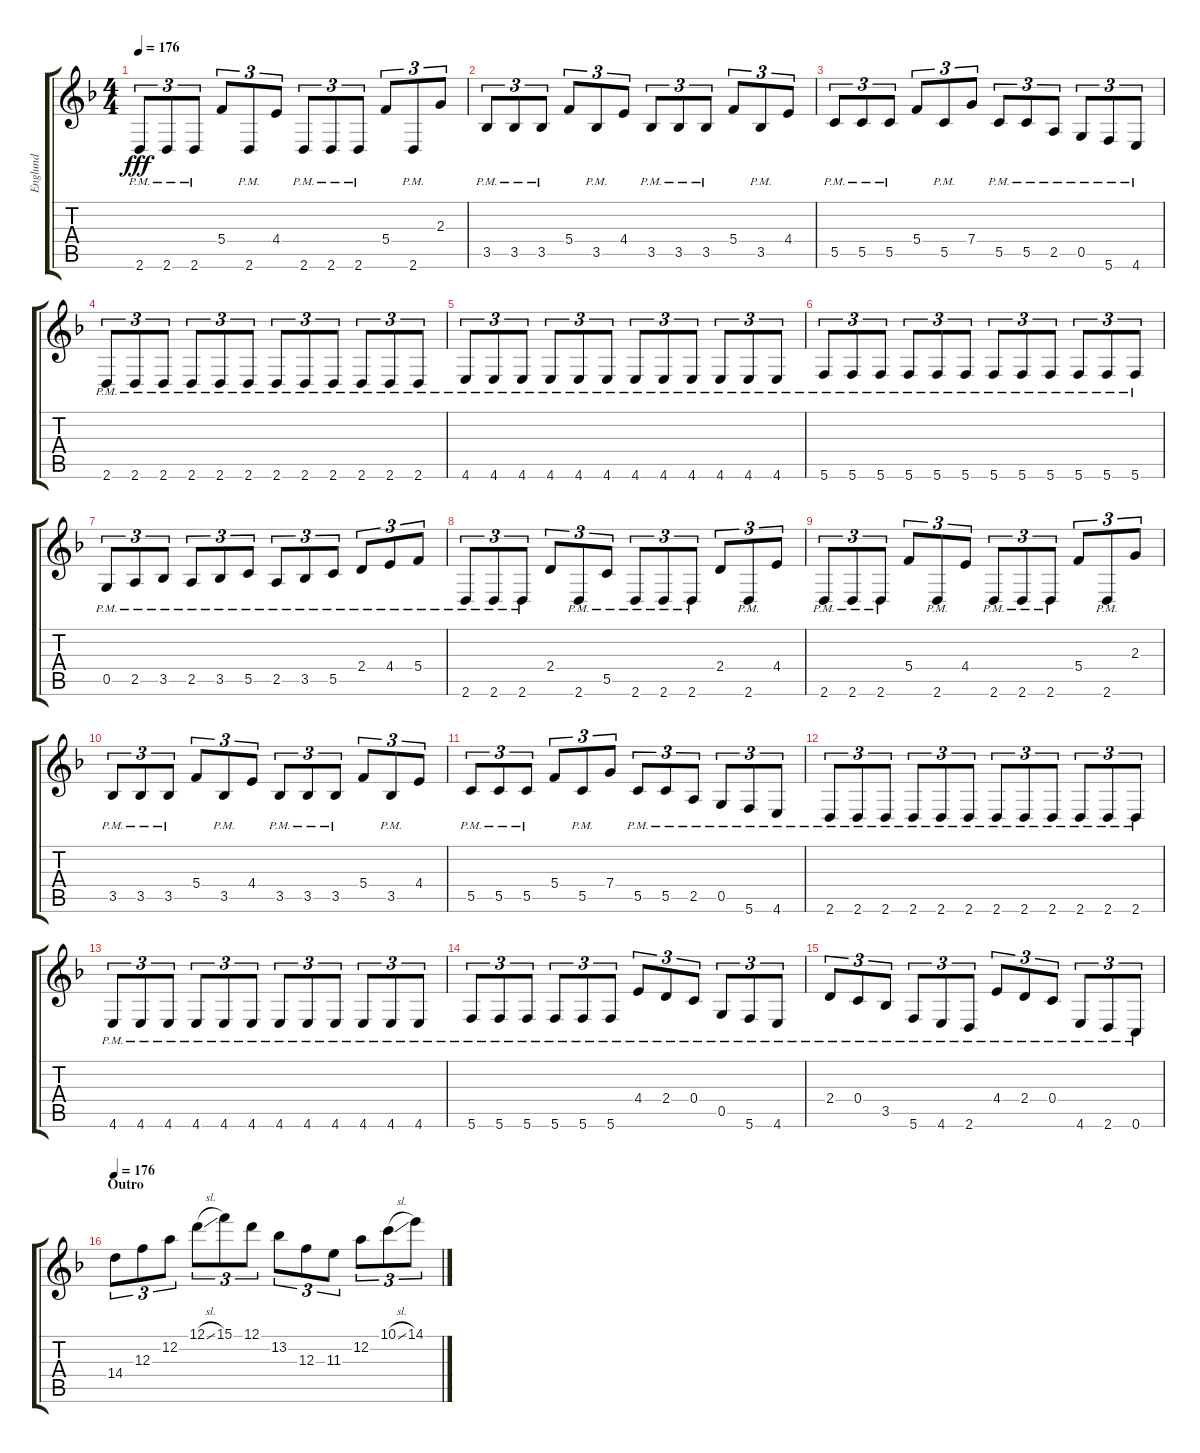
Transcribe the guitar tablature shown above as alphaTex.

\track ("Englund" "Englund") {instrument distortionguitar}
\staff {score tabs}
\tuning (D4 A3 F3 C3 G2 C2) {hide}
\ts (4 4)
\tempo 176
\clef g2
\ks f
2.6{pm}.8{tu (3 2) dy fff} 2.6{pm}.8{tu (3 2)} 2.6{pm}.8{tu (3 2)} 5.4.8{tu (3 2)} 2.6{pm}.8{tu (3 2)} 4.4.8{tu (3 2)} 2.6{pm}.8{tu (3 2)} 2.6{pm}.8{tu (3 2)} 2.6{pm}.8{tu (3 2)} 5.4.8{tu (3 2)} 2.6{pm}.8{tu (3 2)} 2.3.8{tu (3 2)} |
3.5{pm}.8{tu (3 2)} 3.5{pm}.8{tu (3 2)} 3.5{pm}.8{tu (3 2)} 5.4.8{tu (3 2)} 3.5{pm}.8{tu (3 2)} 4.4.8{tu (3 2)} 3.5{pm}.8{tu (3 2)} 3.5{pm}.8{tu (3 2)} 3.5{pm}.8{tu (3 2)} 5.4.8{tu (3 2)} 3.5{pm}.8{tu (3 2)} 4.4.8{tu (3 2)} |
5.5{pm}.8{tu (3 2)} 5.5{pm}.8{tu (3 2)} 5.5{pm}.8{tu (3 2)} 5.4.8{tu (3 2)} 5.5{pm}.8{tu (3 2)} 7.4.8{tu (3 2)} 5.5{pm}.8{tu (3 2)} 5.5{pm}.8{tu (3 2)} 2.5{pm}.8{tu (3 2)} 0.5{pm}.8{tu (3 2)} 5.6{pm}.8{tu (3 2)} 4.6{pm}.8{tu (3 2)} |
2.6{pm}.8{tu (3 2)} 2.6{pm}.8{tu (3 2)} 2.6{pm}.8{tu (3 2)} 2.6{pm}.8{tu (3 2)} 2.6{pm}.8{tu (3 2)} 2.6{pm}.8{tu (3 2)} 2.6{pm}.8{tu (3 2)} 2.6{pm}.8{tu (3 2)} 2.6{pm}.8{tu (3 2)} 2.6{pm}.8{tu (3 2)} 2.6{pm}.8{tu (3 2)} 2.6{pm}.8{tu (3 2)} |
4.6{pm}.8{tu (3 2)} 4.6{pm}.8{tu (3 2)} 4.6{pm}.8{tu (3 2)} 4.6{pm}.8{tu (3 2)} 4.6{pm}.8{tu (3 2)} 4.6{pm}.8{tu (3 2)} 4.6{pm}.8{tu (3 2)} 4.6{pm}.8{tu (3 2)} 4.6{pm}.8{tu (3 2)} 4.6{pm}.8{tu (3 2)} 4.6{pm}.8{tu (3 2)} 4.6{pm}.8{tu (3 2)} |
5.6{pm}.8{tu (3 2)} 5.6{pm}.8{tu (3 2)} 5.6{pm}.8{tu (3 2)} 5.6{pm}.8{tu (3 2)} 5.6{pm}.8{tu (3 2)} 5.6{pm}.8{tu (3 2)} 5.6{pm}.8{tu (3 2)} 5.6{pm}.8{tu (3 2)} 5.6{pm}.8{tu (3 2)} 5.6{pm}.8{tu (3 2)} 5.6{pm}.8{tu (3 2)} 5.6{pm}.8{tu (3 2)} |
0.5{pm}.8{tu (3 2)} 2.5{pm}.8{tu (3 2)} 3.5{pm}.8{tu (3 2)} 2.5{pm}.8{tu (3 2)} 3.5{pm}.8{tu (3 2)} 5.5{pm}.8{tu (3 2)} 2.5{pm}.8{tu (3 2)} 3.5{pm}.8{tu (3 2)} 5.5{pm}.8{tu (3 2)} 2.4{pm}.8{tu (3 2)} 4.4{pm}.8{tu (3 2)} 5.4{pm}.8{tu (3 2)} |
2.6{pm}.8{tu (3 2)} 2.6{pm}.8{tu (3 2)} 2.6{pm}.8{tu (3 2)} 2.4.8{tu (3 2)} 2.6{pm}.8{tu (3 2)} 5.5{pm}.8{tu (3 2)} 2.6{pm}.8{tu (3 2)} 2.6{pm}.8{tu (3 2)} 2.6{pm}.8{tu (3 2)} 2.4.8{tu (3 2)} 2.6{pm}.8{tu (3 2)} 4.4.8{tu (3 2)} |
2.6{pm}.8{tu (3 2)} 2.6{pm}.8{tu (3 2)} 2.6{pm}.8{tu (3 2)} 5.4.8{tu (3 2)} 2.6{pm}.8{tu (3 2)} 4.4.8{tu (3 2)} 2.6{pm}.8{tu (3 2)} 2.6{pm}.8{tu (3 2)} 2.6{pm}.8{tu (3 2)} 5.4.8{tu (3 2)} 2.6{pm}.8{tu (3 2)} 2.3.8{tu (3 2)} |
3.5{pm}.8{tu (3 2)} 3.5{pm}.8{tu (3 2)} 3.5{pm}.8{tu (3 2)} 5.4.8{tu (3 2)} 3.5{pm}.8{tu (3 2)} 4.4.8{tu (3 2)} 3.5{pm}.8{tu (3 2)} 3.5{pm}.8{tu (3 2)} 3.5{pm}.8{tu (3 2)} 5.4.8{tu (3 2)} 3.5{pm}.8{tu (3 2)} 4.4.8{tu (3 2)} |
5.5{pm}.8{tu (3 2)} 5.5{pm}.8{tu (3 2)} 5.5{pm}.8{tu (3 2)} 5.4.8{tu (3 2)} 5.5{pm}.8{tu (3 2)} 7.4.8{tu (3 2)} 5.5{pm}.8{tu (3 2)} 5.5{pm}.8{tu (3 2)} 2.5{pm}.8{tu (3 2)} 0.5{pm}.8{tu (3 2)} 5.6{pm}.8{tu (3 2)} 4.6{pm}.8{tu (3 2)} |
2.6{pm}.8{tu (3 2)} 2.6{pm}.8{tu (3 2)} 2.6{pm}.8{tu (3 2)} 2.6{pm}.8{tu (3 2)} 2.6{pm}.8{tu (3 2)} 2.6{pm}.8{tu (3 2)} 2.6{pm}.8{tu (3 2)} 2.6{pm}.8{tu (3 2)} 2.6{pm}.8{tu (3 2)} 2.6{pm}.8{tu (3 2)} 2.6{pm}.8{tu (3 2)} 2.6{pm}.8{tu (3 2)} |
4.6{pm}.8{tu (3 2)} 4.6{pm}.8{tu (3 2)} 4.6{pm}.8{tu (3 2)} 4.6{pm}.8{tu (3 2)} 4.6{pm}.8{tu (3 2)} 4.6{pm}.8{tu (3 2)} 4.6{pm}.8{tu (3 2)} 4.6{pm}.8{tu (3 2)} 4.6{pm}.8{tu (3 2)} 4.6{pm}.8{tu (3 2)} 4.6{pm}.8{tu (3 2)} 4.6{pm}.8{tu (3 2)} |
5.6{pm}.8{tu (3 2)} 5.6{pm}.8{tu (3 2)} 5.6{pm}.8{tu (3 2)} 5.6{pm}.8{tu (3 2)} 5.6{pm}.8{tu (3 2)} 5.6{pm}.8{tu (3 2)} 4.4{pm}.8{tu (3 2)} 2.4{pm}.8{tu (3 2)} 0.4{pm}.8{tu (3 2)} 0.5{pm}.8{tu (3 2)} 5.6{pm}.8{tu (3 2)} 4.6{pm}.8{tu (3 2)} |
2.4{pm}.8{tu (3 2)} 0.4{pm}.8{tu (3 2)} 3.5{pm}.8{tu (3 2)} 5.6{pm}.8{tu (3 2)} 4.6{pm}.8{tu (3 2)} 2.6{pm}.8{tu (3 2)} 4.4{pm}.8{tu (3 2)} 2.4{pm}.8{tu (3 2)} 0.4{pm}.8{tu (3 2)} 4.6{pm}.8{tu (3 2)} 2.6{pm}.8{tu (3 2)} 0.6{pm}.8{tu (3 2)} |
\section ("" "Outro")
\tempo 176
14.4.8{tu (3 2)} 12.3.8{tu (3 2)} 12.2.8{tu (3 2)} 12.1{sl}.8{tu (3 2)} 15.1.8{tu (3 2)} 12.1.8{tu (3 2)} 13.2.8{tu (3 2)} 12.3.8{tu (3 2)} 11.3.8{tu (3 2)} 12.2.8{tu (3 2)} 10.1{sl}.8{tu (3 2)} 14.1.8{tu (3 2)}
